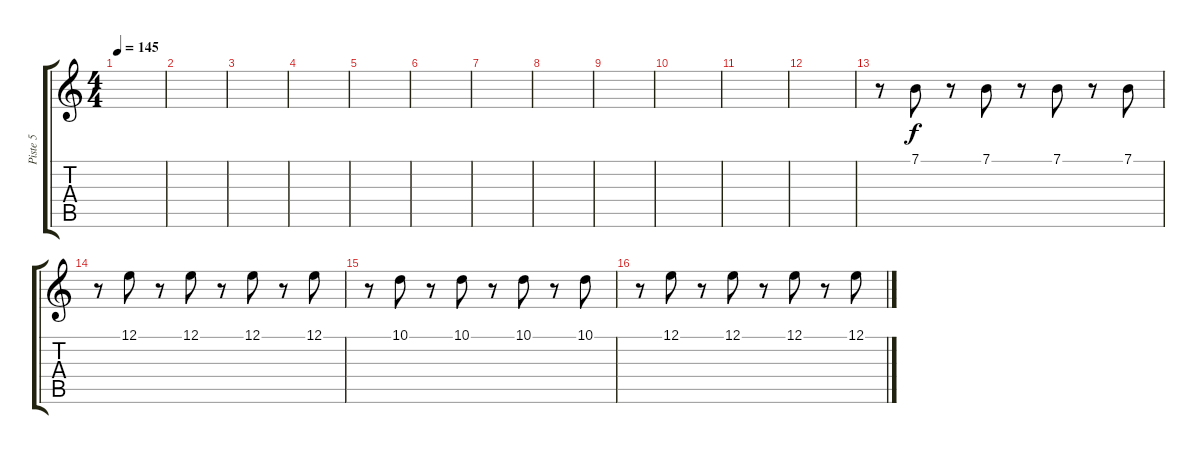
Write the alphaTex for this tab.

\track ("Piste 5" "Piste 5") {instrument lead1square}
\staff {score tabs}
\tuning (E4 B3 G3 D3 A2 E2) {hide}
\ts (4 4)
\tempo 145
\clef g2
\ks c
|
|
|
|
|
|
|
|
|
|
|
|
r.8 7.1.8 r.8 7.1.8 r.8 7.1.8 r.8 7.1.8 |
r.8 12.1.8 r.8 12.1.8 r.8 12.1.8 r.8 12.1.8 |
r.8 10.1.8 r.8 10.1.8 r.8 10.1.8 r.8 10.1.8 |
r.8 12.1.8 r.8 12.1.8 r.8 12.1.8 r.8 12.1.8
